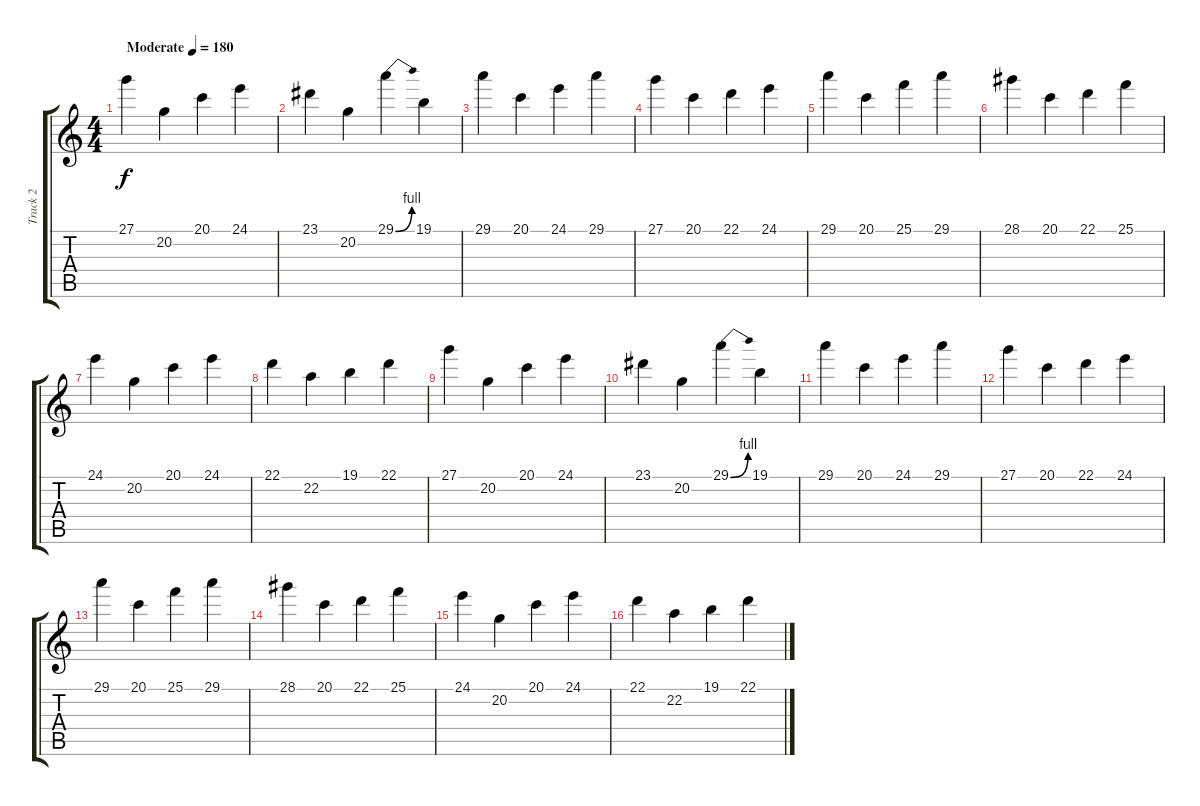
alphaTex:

\track ("Track 2" "Track 2") {instrument lead5charang}
\staff {score tabs}
\tuning (E4 B3 G3 D3 A2 E2) {hide}
\ts (4 4)
\tempo (180 "Moderate")
\clef g2
\ks c
27.1.4{dy f instrument lead5charang} 20.2.4 20.1.4 24.1.4 |
23.1.4 20.2.4 29.1{be (bend 0 0 60 4)}.4 19.1.4 |
29.1.4 20.1.4 24.1.4 29.1.4 |
27.1.4 20.1.4 22.1.4 24.1.4 |
29.1.4 20.1.4 25.1.4 29.1.4 |
28.1.4 20.1.4 22.1.4 25.1.4 |
24.1.4 20.2.4 20.1.4 24.1.4 |
22.1.4 22.2.4 19.1.4 22.1.4 |
27.1.4 20.2.4 20.1.4 24.1.4 |
23.1.4 20.2.4 29.1{be (bend 0 0 60 4)}.4 19.1.4 |
29.1.4 20.1.4 24.1.4 29.1.4 |
27.1.4 20.1.4 22.1.4 24.1.4 |
29.1.4 20.1.4 25.1.4 29.1.4 |
28.1.4 20.1.4 22.1.4 25.1.4 |
24.1.4 20.2.4 20.1.4 24.1.4 |
22.1.4 22.2.4 19.1.4 22.1.4
